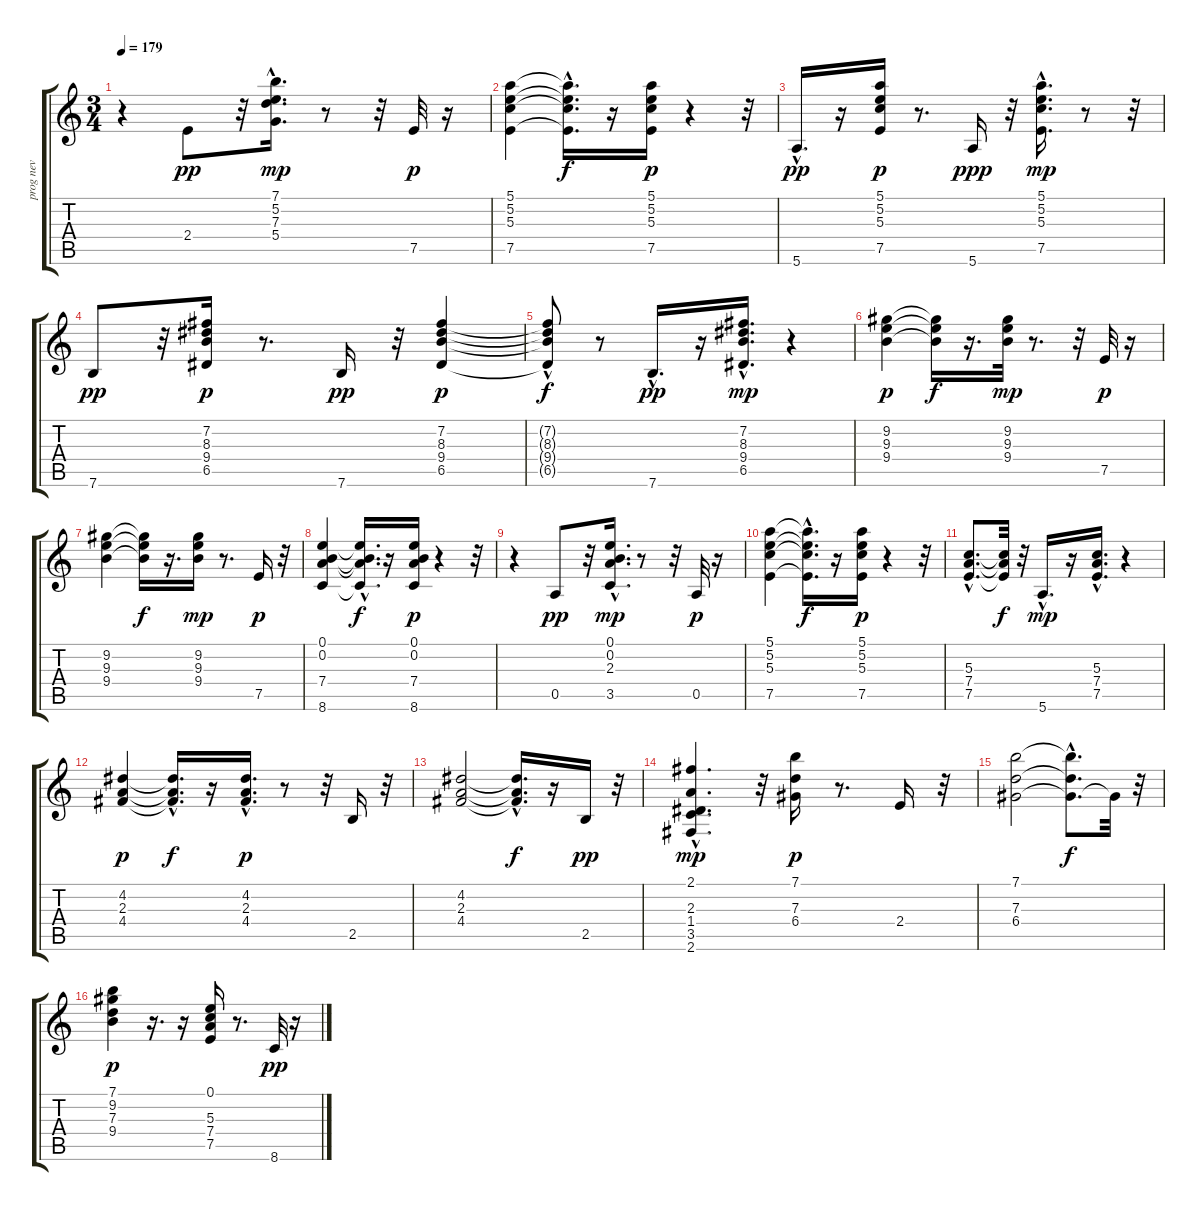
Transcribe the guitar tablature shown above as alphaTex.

\track ("prog nev" "prog nev") {instrument electricguitarjazz}
\staff {score tabs}
\tuning (E4 B3 G3 D3 A2 E2) {hide}
\ts (3 4)
\tempo 179
\clef g2
\ks c
r.4{dy p} 2.4.8{dy pp} r.32 (7.1 5.2 7.3{hac} 5.4{hac}).16{d dy mp} r.8 r.32 7.5.32{dy p} r.16 |
(5.1 5.2 5.3 7.5).4 (5.1{hac t} 5.2{hac t} 5.3{hac t} 7.5{hac t}).16{d dy f} r.16 (5.1 5.2 5.3 7.5).16{dy p} r.4 r.32 |
5.6{hac}.16{d dy pp} r.16 (5.1 5.2 5.3 7.5).16{dy p} r.8{d} 5.6.16{dy ppp} r.32 (5.1 5.2{hac} 5.3{hac} 7.5).16{d dy mp} r.8 r.32 |
7.6.8{dy pp} r.32 (7.2 8.3 9.4 6.5).16{dy p} r.8{d} 7.6.16{dy pp} r.32 (7.2 8.3 9.4 6.5).4{dy p} |
(7.2{hac t} 8.3{hac t} 9.4{hac t} 6.5{t}).8{dy f} r.8 7.6{hac}.16{d dy pp} r.16 (7.2 8.3 9.4{hac} 6.5).16{d dy mp} r.4 |
(9.2 9.3 9.4).4{dy p} (9.2{t} 9.3{t} 9.4{t}).16{dy f} r.16{d} (9.2 9.3 9.4).32{dy mp} r.8{d} r.32 7.5.32{dy p} r.16 |
(9.2 9.3 9.4).4 (9.2{t} 9.3{t} 9.4{t}).16{dy f} r.16{d} (9.2 9.3 9.4).16{dy mp} r.8{d} 7.5.16{dy p} r.32 |
(0.1 0.2 7.4 8.6).4 (0.1{hac t} 0.2{hac t} 7.4{hac t} 8.6{hac t}).16{d dy f} r.16 (0.1 0.2 7.4 8.6).16{dy p} r.4 r.32 |
r.4 0.5.8{dy pp} r.32 (0.1 0.2{hac} 2.3 3.5{hac}).16{d dy mp} r.8 r.32 0.5.32{dy p} r.16 |
(5.1 5.2 5.3 7.5).4 (5.1{hac t} 5.2{hac t} 5.3{hac t} 7.5{hac t}).16{d dy f} r.16 (5.1 5.2 5.3 7.5).16{dy p} r.4 r.32 |
(5.3{hac} 7.4{hac} 7.5{hac}).8{d} (5.3{t} 7.4{t} 7.5{t}).32{dy f} r.32 5.6{hac}.16{d dy mp} r.16 (5.3{hac} 7.4 7.5{hac}).16{d} r.4 |
(4.2 2.3 4.4).4{dy p} (4.2{hac t} 2.3{hac t} 4.4{hac t}).16{d dy f} r.16 (4.2 2.3 4.4{hac}).16{d dy p} r.8 r.32 2.5.16 r.32 |
(4.2 2.3 4.4).2 (4.2{hac t} 2.3{t} 4.4{hac t}).16{d dy f} r.16 2.5.16{dy pp} r.32 |
(2.1 2.3 1.4 3.5 2.6{hac}).4{d dy mp} r.32 (7.1 7.3 6.4).16{dy p} r.8{d} 2.4.16 r.32 |
(7.1 7.3 6.4).2 (7.1{t} 7.3{t} 6.4{hac t}).8{d dy f} 6.4{t}.32 r.32 |
(7.1 9.2 7.3 9.4).4{dy p} r.16{d} r.16 (0.1 5.3 7.4 7.5).16 r.8{d} 8.6.32{dy pp} r.16
